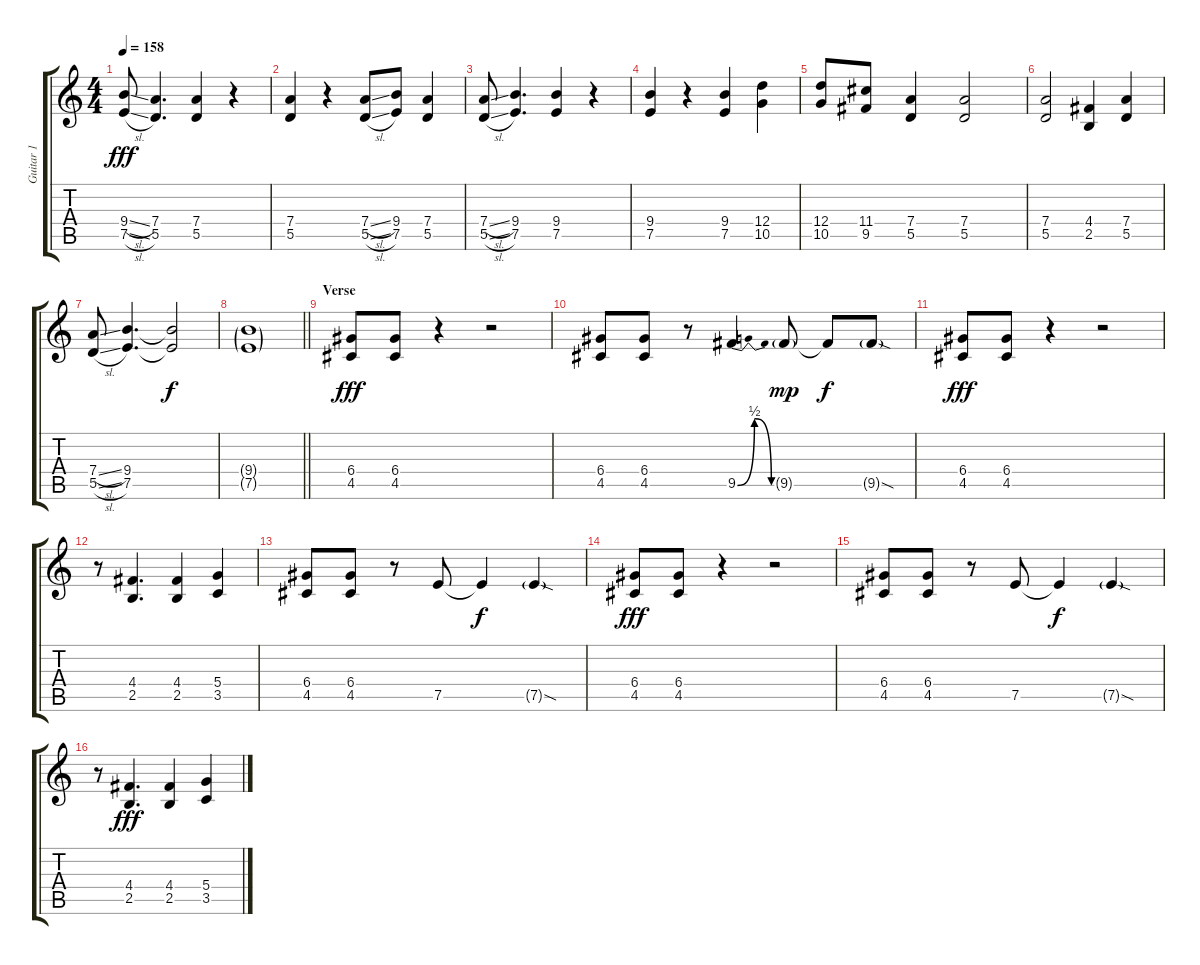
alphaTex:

\track ("Guitar 1" "Guitar 1") {instrument distortionguitar}
\staff {score tabs}
\tuning (E4 B3 G3 D3 A2 E2) {hide}
\ts (4 4)
\tempo 158
\clef g2
\ks c
(9.4{sl} 7.5{sl}).8{dy fff} (7.4 5.5).4{d} (7.4 5.5).4 r.4 |
(7.4 5.5).4 r.4 (7.4{sl} 5.5{sl}).8 (9.4 7.5).8 (7.4 5.5).4 |
(7.4{sl} 5.5{sl}).8 (9.4 7.5).4{d} (9.4 7.5).4 r.4 |
(9.4 7.5).4 r.4 (9.4 7.5).4 (12.4 10.5).4 |
(12.4 10.5).8 (11.4 9.5).8 (7.4 5.5).4 (7.4 5.5).2 |
(7.4 5.5).2 (4.4 2.5).4 (7.4 5.5).4 |
(7.4{sl} 5.5{sl}).8 (9.4 7.5).4{d} (9.4{t} 7.5{t}).2{dy f} |
\barLineRight lightlight
(9.4{g} 7.5{g}).1 |
\section ("" "Verse")
(6.4 4.5).8{dy fff} (6.4 4.5).8 r.4 r.2 |
(6.4 4.5).8 (6.4 4.5).8 r.8 9.5{be (bendrelease 0 0 15 2 45 2 60 0)}.4 9.5{g}.8{dy mp} 9.5{t}.8{dy f} 9.5{sod g}.8 |
(6.4 4.5).8{dy fff} (6.4 4.5).8 r.4 r.2 |
r.8 (4.4 2.5).4{d} (4.4 2.5).4 (5.4 3.5).4 |
(6.4 4.5).8 (6.4 4.5).8 r.8 7.5.8 7.5{t}.4{dy f} 7.5{sod g}.4 |
(6.4 4.5).8{dy fff} (6.4 4.5).8 r.4 r.2 |
(6.4 4.5).8 (6.4 4.5).8 r.8 7.5.8 7.5{t}.4{dy f} 7.5{sod g}.4 |
r.8 (4.4 2.5).4{d dy fff} (4.4 2.5).4 (5.4 3.5).4
